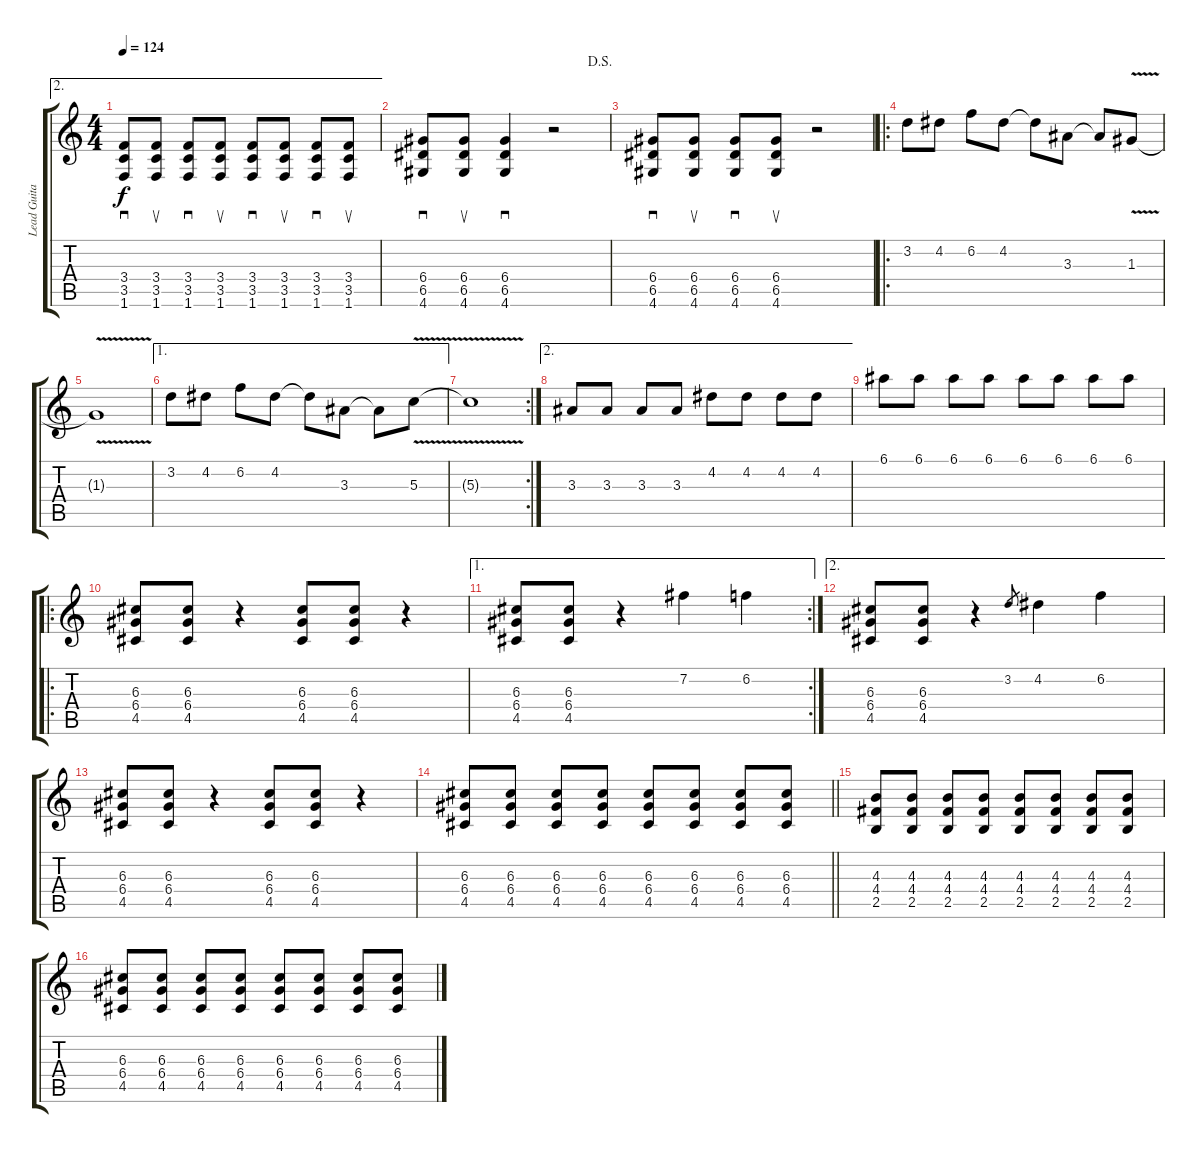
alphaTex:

\track ("Lead Guitar" "Lead Guita") {instrument overdrivenguitar}
\staff {score tabs}
\tuning (E4 B3 G3 D3 A2 E2) {hide}
\ae 2
\ts (4 4)
\tempo 124
\clef g2
\ks c
(3.4 3.5 1.6).8{sd dy f} (3.4 3.5 1.6).8{su} (3.4 3.5 1.6).8{sd} (3.4 3.5 1.6).8{su} (3.4 3.5 1.6).8{sd} (3.4 3.5 1.6).8{su} (3.4 3.5 1.6).8{sd} (3.4 3.5 1.6).8{su} |
\jump dalsegno
(6.4 6.5 4.6).8{sd} (6.4 6.5 4.6).8{su} (6.4 6.5 4.6).4{sd} r.2 |
(6.4 6.5 4.6).8{sd} (6.4 6.5 4.6).8{su} (6.4 6.5 4.6).8{sd} (6.4 6.5 4.6).8{su} r.2 |
\ro
3.2.8 4.2.8 6.2.8 4.2.8 4.2{t}.8 3.3.8 3.3{t}.8 1.3{v}.8 |
1.3{v t}.1 |
\ae 1
3.2.8 4.2.8 6.2.8 4.2.8 4.2{t}.8 3.3.8 3.3{t}.8 5.3{v}.8 |
\rc 2
5.3{v t}.1 |
\ae 2
3.3.8 3.3.8 3.3.8 3.3.8 4.2.8 4.2.8 4.2.8 4.2.8 |
6.1.8 6.1.8 6.1.8 6.1.8 6.1.8 6.1.8 6.1.8 6.1.8 |
\ro
(6.3 6.4 4.5).8 (6.3 6.4 4.5).8 r.4 (6.3 6.4 4.5).8 (6.3 6.4 4.5).8 r.4 |
\ae 1
\rc 2
(6.3 6.4 4.5).8 (6.3 6.4 4.5).8 r.4 7.2.4 6.2.4 |
\ae 2
(6.3 6.4 4.5).8 (6.3 6.4 4.5).8 r.4 3.2.8{gr} 4.2.4 6.2.4 |
(6.3 6.4 4.5).8 (6.3 6.4 4.5).8 r.4 (6.3 6.4 4.5).8 (6.3 6.4 4.5).8 r.4 |
\barLineRight lightlight
(6.3 6.4 4.5).8 (6.3 6.4 4.5).8 (6.3 6.4 4.5).8 (6.3 6.4 4.5).8 (6.3 6.4 4.5).8 (6.3 6.4 4.5).8 (6.3 6.4 4.5).8 (6.3 6.4 4.5).8 |
(4.3 4.4 2.5).8 (4.3 4.4 2.5).8 (4.3 4.4 2.5).8 (4.3 4.4 2.5).8 (4.3 4.4 2.5).8 (4.3 4.4 2.5).8 (4.3 4.4 2.5).8 (4.3 4.4 2.5).8 |
(6.3 6.4 4.5).8 (6.3 6.4 4.5).8 (6.3 6.4 4.5).8 (6.3 6.4 4.5).8 (6.3 6.4 4.5).8 (6.3 6.4 4.5).8 (6.3 6.4 4.5).8 (6.3 6.4 4.5).8
